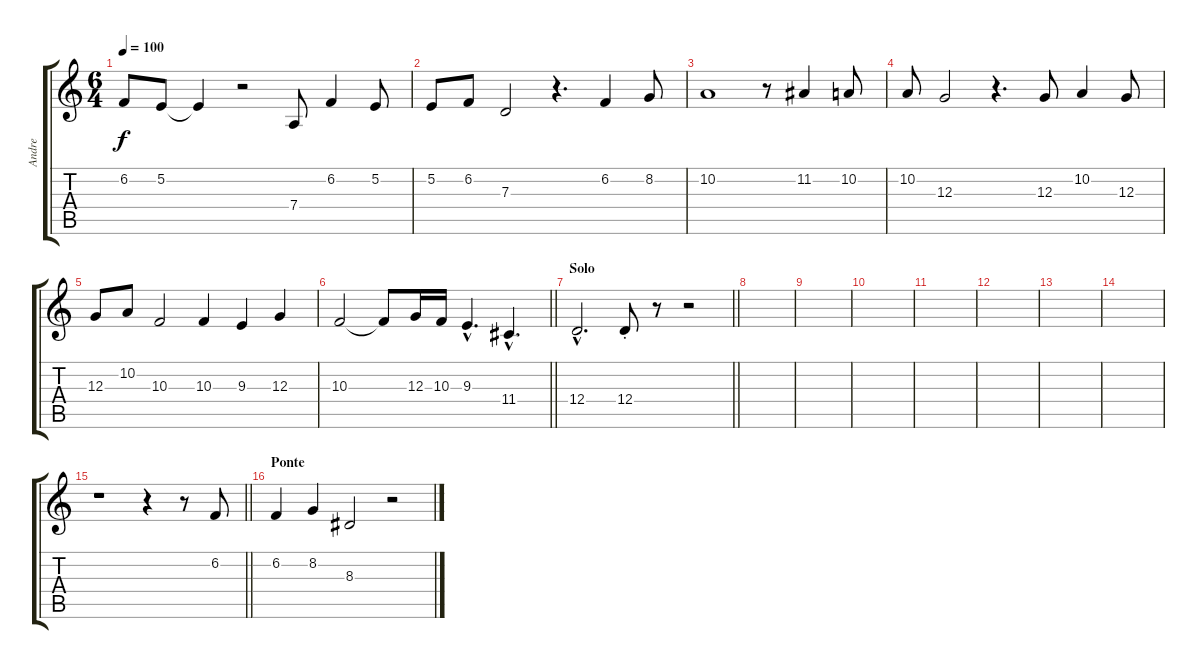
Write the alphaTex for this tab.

\track ("Andre" "Andre") {instrument voiceoohs}
\staff {score tabs}
\tuning (E4 B3 G3 D3 A2 E2) {hide}
\ts (6 4)
\tempo 100
\clef g2
\ks c
6.2.8{dy f} 5.2.8 5.2{t}.4 r.2 7.4.8 6.2.4 5.2.8 |
5.2.8 6.2.8 7.3.2 r.4{d instrument altosax} 6.2.4 8.2.8 |
10.2.1 r.8 11.2.4 10.2.8 |
10.2.8 12.3.2 r.4{d} 12.3.8 10.2.4 12.3.8 |
12.3.8 10.2.8 10.3.2 10.3.4 9.3.4 12.3.4 |
\barLineRight lightlight
10.3.2 10.3{t}.8 12.3.16 10.3.16 9.3{hac}.4{d} 11.4{hac}.4{d} |
\section ("" "Solo")
\barLineRight lightlight
12.4{hac}.2{d} 12.4{st}.8 r.8 r.2 |
|
|
|
|
|
|
|
\barLineRight lightlight
r.1 r.4 r.8 6.2.8 |
\section ("" "Ponte")
6.2.4 8.2.4 8.3.2 r.2
